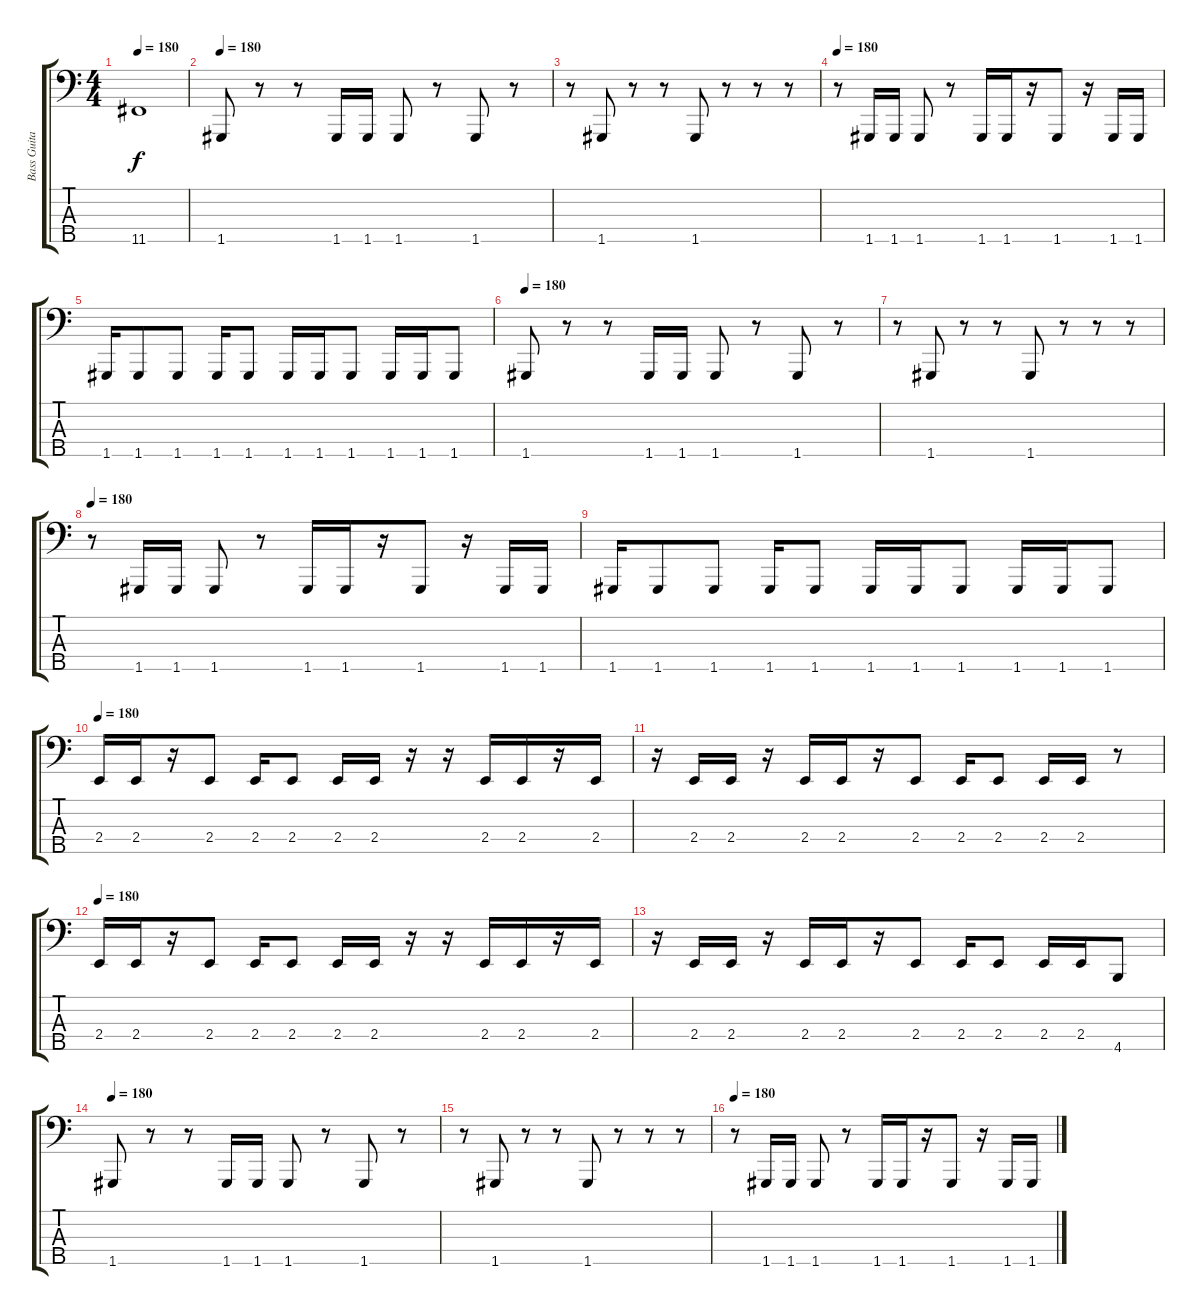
\track ("Bass Guitar" "Bass Guita") {instrument electricbassfinger}
\staff {score tabs}
\tuning (F2 C2 G1 D1 G0) {hide}
\ts (4 4)
\tempo 180
\clef f4
\ks c
11.5{t}.1{dy f} |
\tempo 180
1.5.8 r.8 r.8 1.5.16 1.5.16 1.5.8 r.8 1.5.8 r.8 |
r.8 1.5.8 r.8 r.8 1.5.8 r.8 r.8 r.8 |
\tempo 180
r.8 1.5.16 1.5.16 1.5.8 r.8 1.5.16 1.5.16 r.16 1.5.8 r.16 1.5.16 1.5.16 |
1.5.16 1.5.8 1.5.8 1.5.16 1.5.8 1.5.16 1.5.16 1.5.8 1.5.16 1.5.16 1.5.8 |
\tempo 180
1.5.8 r.8 r.8 1.5.16 1.5.16 1.5.8 r.8 1.5.8 r.8 |
r.8 1.5.8 r.8 r.8 1.5.8 r.8 r.8 r.8 |
\tempo 180
r.8 1.5.16 1.5.16 1.5.8 r.8 1.5.16 1.5.16 r.16 1.5.8 r.16 1.5.16 1.5.16 |
1.5.16 1.5.8 1.5.8 1.5.16 1.5.8 1.5.16 1.5.16 1.5.8 1.5.16 1.5.16 1.5.8 |
\tempo 180
2.4.16 2.4.16 r.16 2.4.8 2.4.16 2.4.8 2.4.16 2.4.16 r.16 r.16 2.4.16 2.4.16 r.16 2.4.16 |
r.16 2.4.16 2.4.16 r.16 2.4.16 2.4.16 r.16 2.4.8 2.4.16 2.4.8 2.4.16 2.4.16 r.8 |
\tempo 180
2.4.16 2.4.16 r.16 2.4.8 2.4.16 2.4.8 2.4.16 2.4.16 r.16 r.16 2.4.16 2.4.16 r.16 2.4.16 |
r.16 2.4.16 2.4.16 r.16 2.4.16 2.4.16 r.16 2.4.8 2.4.16 2.4.8 2.4.16 2.4.16 4.5.8 |
\tempo 180
1.5.8 r.8 r.8 1.5.16 1.5.16 1.5.8 r.8 1.5.8 r.8 |
r.8 1.5.8 r.8 r.8 1.5.8 r.8 r.8 r.8 |
\tempo 180
r.8 1.5.16 1.5.16 1.5.8 r.8 1.5.16 1.5.16 r.16 1.5.8 r.16 1.5.16 1.5.16
